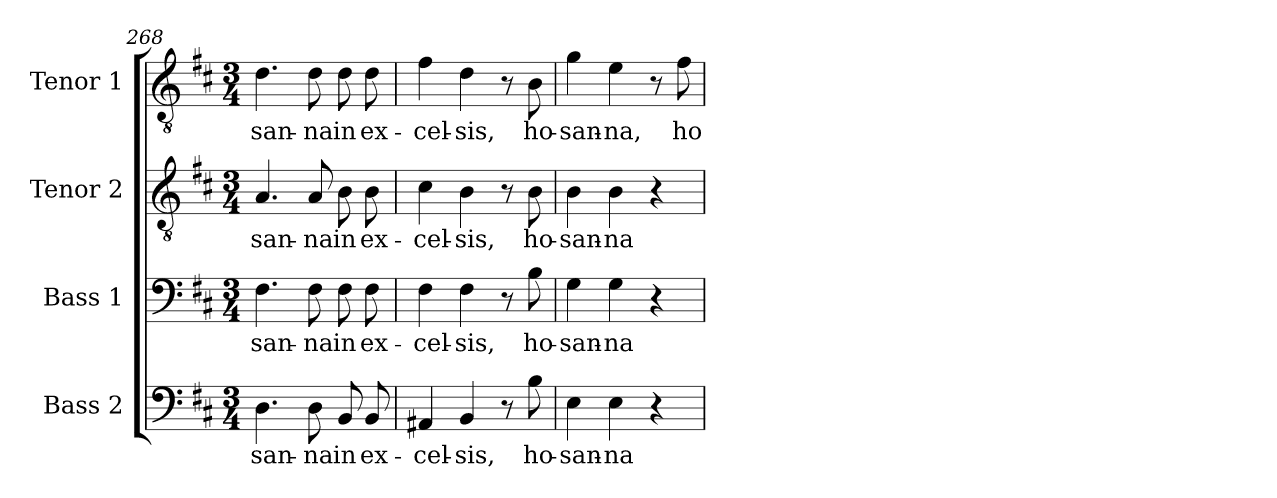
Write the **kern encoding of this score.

**kern	**text	**kern	**text	**kern	**text	**kern	**text
*part4	*part4	*part3	*part3	*part2	*part2	*part1	*part1
*staff4	*staff4	*staff3	*staff3	*staff2	*staff2	*staff1	*staff1
*I"Bass 2	*	*I"Bass 1	*	*I"Tenor 2	*	*I"Tenor 1	*
*I'B. 2	*	*I'B. 1	*	*I'T. 2	*	*I'T. 1	*
*clefF4	*	*clefF4	*	*clefGv2	*	*clefGv2	*
*k[f#c#]	*	*k[f#c#]	*	*k[f#c#]	*	*k[f#c#]	*
*D:	*	*D:	*	*D:	*	*D:	*
*M3/4	*	*M3/4	*	*M3/4	*	*M3/4	*
=268	=268	=268	=268	=268	=268	=268	=268
!	!LO:LY:b	!	!LO:LY:b	!	!LO:LY:b	!	!LO:LY:b
4.D\	-san-	4.F#\	-san-	4.A/	-san-	4.d\	-san-
!	!LO:LY:b	!	!LO:LY:b	!	!LO:LY:b	!	!LO:LY:b
8D\	-na	8F#\	-na	8A/	-na	8d\	-na
!	!LO:LY:b	!	!LO:LY:b	!	!LO:LY:b	!	!LO:LY:b
8BB/	in	8F#\	in	8B\	in	8d\	in
!	!LO:LY:b	!	!LO:LY:b	!	!LO:LY:b	!	!LO:LY:b
8BB/	ex-	8F#\	ex-	8B\	ex-	8d\	ex-
=269	=269	=269	=269	=269	=269	=269	=269
!	!LO:LY:b	!	!LO:LY:b	!	!LO:LY:b	!	!LO:LY:b
4AA#X/	-cel-	4F#\	-cel-	4c#\	-cel-	4f#\	-cel-
!	!LO:LY:b	!	!LO:LY:b	!	!LO:LY:b	!	!LO:LY:b
4BB/	-sis,	4F#\	-sis,	4B\	-sis,	4d\	-sis,
8r	.	8r	.	8r	.	8r	.
!	!LO:LY:b	!	!LO:LY:b	!	!LO:LY:b	!	!LO:LY:b
8B\	ho-	8B\	ho-	8B\	ho-	8B\	ho-
=270	=270	=270	=270	=270	=270	=270	=270
!	!LO:LY:b	!	!LO:LY:b	!	!LO:LY:b	!	!LO:LY:b
4E\	-san-	4G\	-san-	4B\	-san-	4g\	-san-
!	!LO:LY:b	!	!LO:LY:b	!	!LO:LY:b	!	!LO:LY:b
4E\	-na	4G\	-na	4B\	-na	4e\	-na,
4r	.	4r	.	4r	.	8r	.
!	!	!	!	!	!	!	!LO:LY:b
.	.	.	.	.	.	8f#\	ho-
=	=	=	=	=	=	=	=
*-	*-	*-	*-	*-	*-	*-	*-
